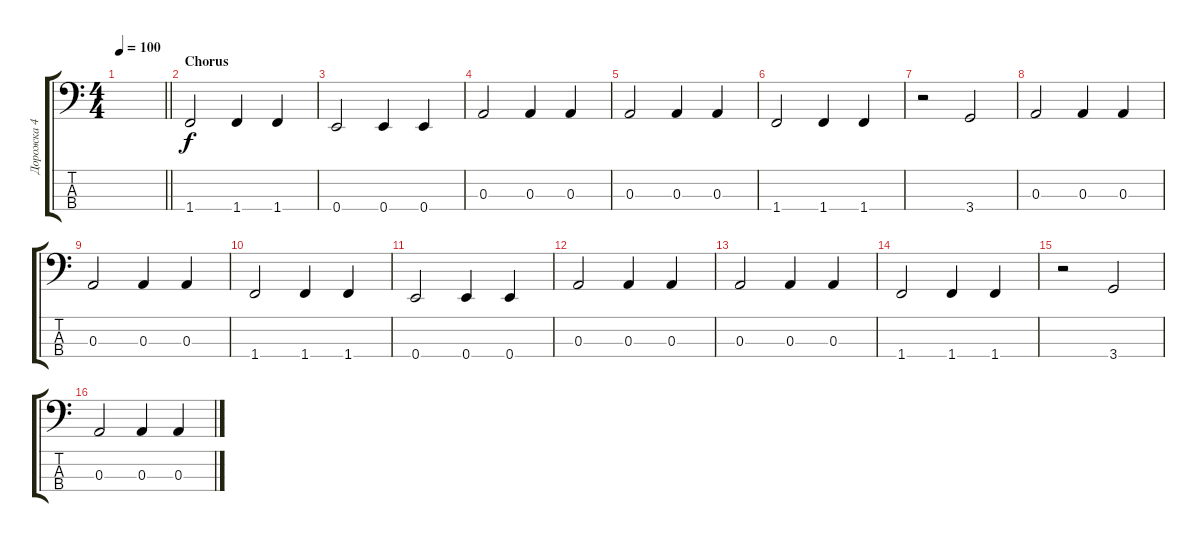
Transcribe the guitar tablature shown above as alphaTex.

\track ("Дорожка 4" "Дорожка 4") {instrument electricbassfinger}
\staff {score tabs}
\tuning (G2 D2 A1 E1) {hide}
\ts (4 4)
\tempo 100
\clef f4
\barLineRight lightlight
\ks c
|
\section ("" "Chorus")
1.4.2 1.4.4 1.4.4 |
0.4.2 0.4.4 0.4.4 |
0.3.2 0.3.4 0.3.4 |
0.3.2 0.3.4 0.3.4 |
1.4.2 1.4.4 1.4.4 |
r.2 3.4.2 |
0.3.2 0.3.4 0.3.4 |
0.3.2 0.3.4 0.3.4 |
1.4.2 1.4.4 1.4.4 |
0.4.2 0.4.4 0.4.4 |
0.3.2 0.3.4 0.3.4 |
0.3.2 0.3.4 0.3.4 |
1.4.2 1.4.4 1.4.4 |
r.2 3.4.2 |
0.3.2 0.3.4 0.3.4
